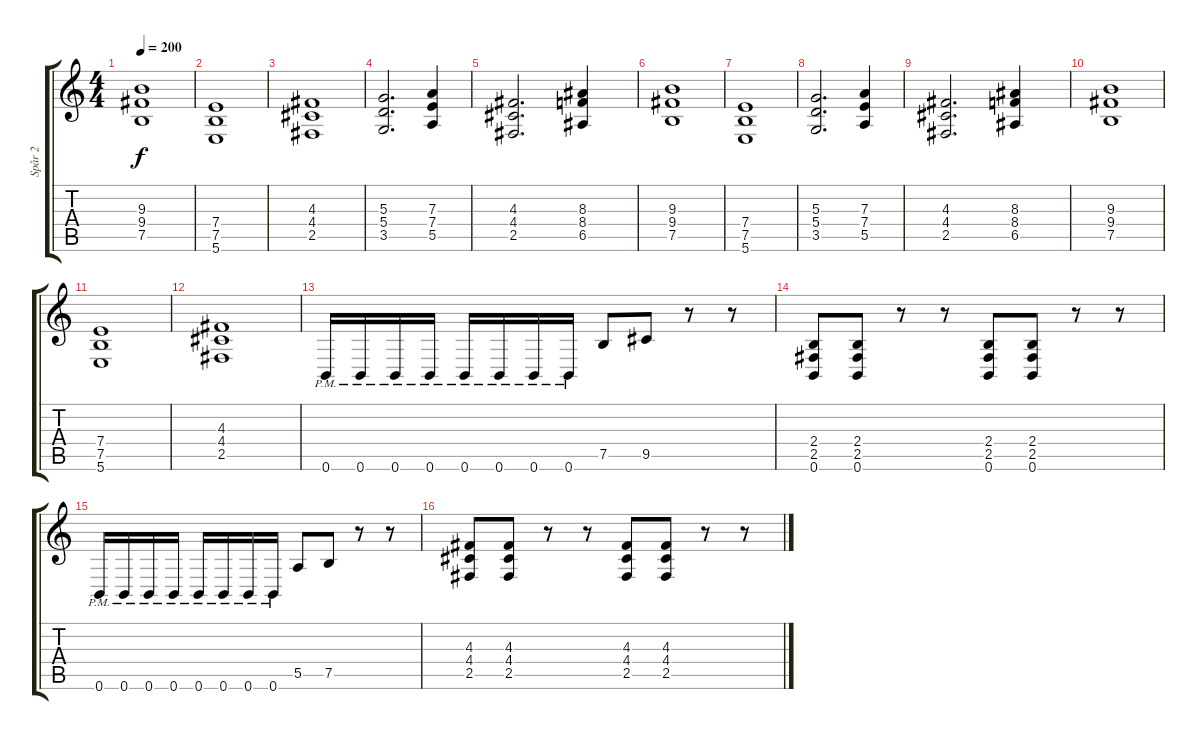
\track ("Spår 2" "Spår 2") {instrument distortionguitar}
\staff {score tabs}
\tuning (B3 Gb3 D3 A2 E2 B1) {hide}
\ts (4 4)
\tempo 200
\clef g2
\ks c
(9.3 9.4 7.5).1{dy f} |
(7.4 7.5 5.6).1 |
(4.3 4.4 2.5).1 |
(5.3 5.4 3.5).2{d} (7.3 7.4 5.5).4 |
(4.3 4.4 2.5).2{d} (8.3 8.4 6.5).4 |
(9.3 9.4 7.5).1 |
(7.4 7.5 5.6).1 |
(5.3 5.4 3.5).2{d} (7.3 7.4 5.5).4 |
(4.3 4.4 2.5).2{d} (8.3 8.4 6.5).4 |
(9.3 9.4 7.5).1 |
(7.4 7.5 5.6).1 |
(4.3 4.4 2.5).1 |
0.6{pm}.16 0.6{pm}.16 0.6{pm}.16 0.6{pm}.16 0.6{pm}.16 0.6{pm}.16 0.6{pm}.16 0.6{pm}.16 7.5.8 9.5.8 r.8 r.8 |
(2.4 2.5 0.6).8 (2.4 2.5 0.6).8 r.8 r.8 (2.4 2.5 0.6).8 (2.4 2.5 0.6).8 r.8 r.8 |
0.6{pm}.16 0.6{pm}.16 0.6{pm}.16 0.6{pm}.16 0.6{pm}.16 0.6{pm}.16 0.6{pm}.16 0.6{pm}.16 5.5.8 7.5.8 r.8 r.8 |
(4.3 4.4 2.5).8 (4.3 4.4 2.5).8 r.8 r.8 (4.3 4.4 2.5).8 (4.3 4.4 2.5).8 r.8 r.8
